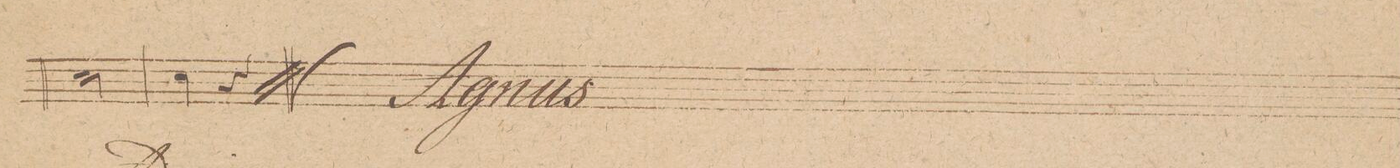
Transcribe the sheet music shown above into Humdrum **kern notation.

**kern
*I"Corno 1mo in F.
*clefG2
*k[b-]
*M2/4
2f\
=64
4f\
4r
==
*-
